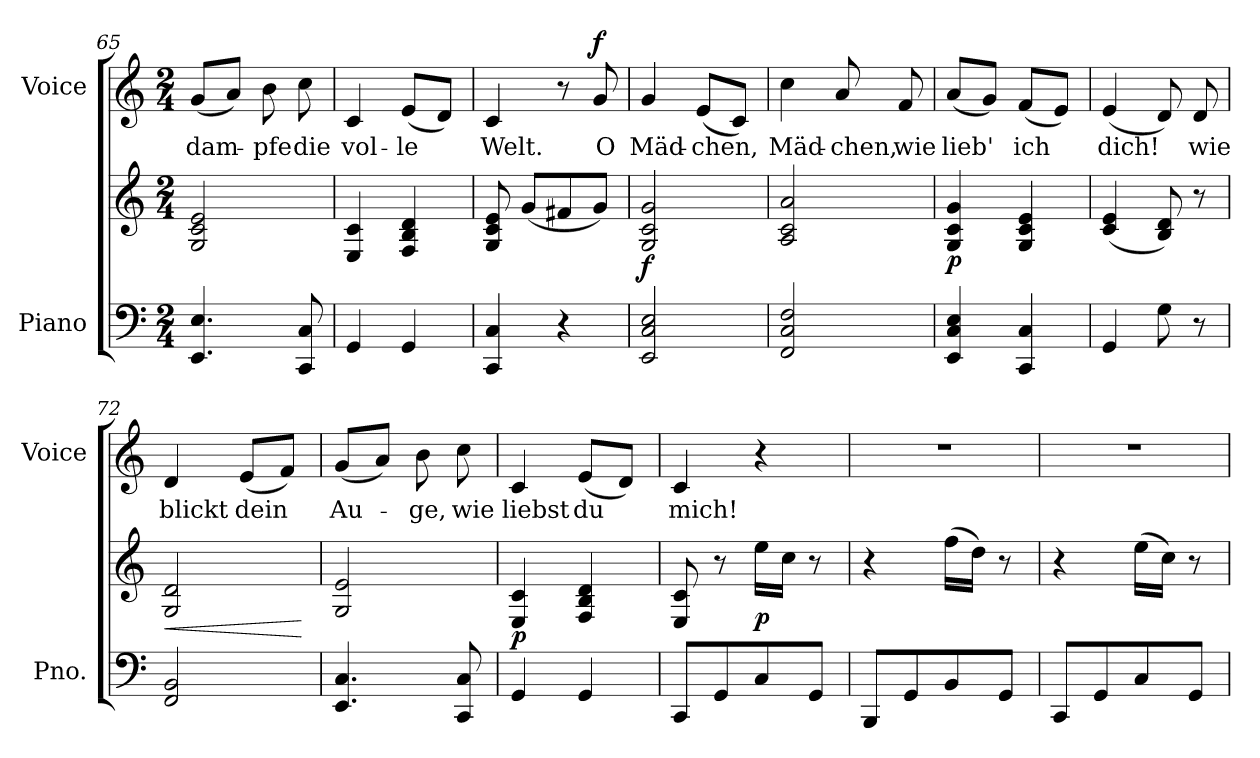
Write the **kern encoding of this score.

**kern	**kern	**dynam	**kern	**text	**dynam
*part2	*part2	*part2	*part1	*part1	*part1
*staff3	*staff2	*staff2/3	*staff1	*staff1	*staff1
*I"Piano	*	*	*I"Voice	*	*
*I'Pno.	*	*	*I'Voice	*	*
*clefF4	*clefG2	*	*clefG2	*	*
*k[]	*k[]	*	*k[]	*	*
*C:	*C:	*	*C:	*	*
*M2/4	*M2/4	*	*M2/4	*	*
=65	=65	=65	=65	=65	=65
!	!	!	!	!LO:LY:b:color=#000000	!
4.EEi/ 4.Ei	2Gi/ 2ci 2ei	.	(8gi/L	-dam-	.
.	.	.	8ai/J)	.	.
!	!	!	!	!LO:LY:b:color=#000000	!
.	.	.	8bi\	-pfe	.
!	!	!	!	!LO:LY:b:color=#000000	!
8CCi/ 8Ci	.	.	8cci\	die	.
=66	=66	=66	=66	=66	=66
!	!	!	!	!LO:LY:b:color=#000000	!
4GGi/	4Ei/ 4ci	.	4ci/	vol-	.
!	!	!	!	!LO:LY:b:color=#000000	!
4GGi/	4Fi/ 4Bi 4di	.	(8ei/L	-le	.
.	.	.	8di/J)	.	.
=67	=67	=67	=67	=67	=67
!	!	!	!	!LO:LY:b:color=#000000	!
4CCi/ 4Ci	8Gi/ 8ci 8ei	.	4ci/	Welt.	.
.	(8gi/L	.	.	.	.
4r	8f#Xi/	.	8r	.	.
!	!	!	!	!LO:LY:b:color=#000000	!
.	8gi/J)	.	8gi/	O	f
=68	=68	=68	=68	=68	=68
!	!	!	!	!LO:LY:b:color=#000000	!
2EEi/ 2Ci 2Ei	2Gi/ 2ci 2gi	f	4gi/	Mäd-	.
!	!	!	!	!LO:LY:b:color=#000000	!
.	.	.	(8ei/L	-chen,	.
.	.	.	8ci/J)	.	.
=69	=69	=69	=69	=69	=69
!	!	!	!	!LO:LY:b:color=#000000	!
2FFi/ 2Ci 2Fi	2Ai/ 2ci 2ai	.	4cci\	Mäd-	.
!	!	!	!	!LO:LY:b:color=#000000	!
.	.	.	8ai/	-chen,	.
!	!	!	!	!LO:LY:b:color=#000000	!
.	.	.	8fi/	wie	.
!!LO:LB:g=z
=70	=70	=70	=70	=70	=70
!	!	!	!	!LO:LY:b:color=#000000	!
4EEi/ 4Ci 4Ei	4Gi/ 4ci 4gi	p	(8ai/L	lieb'	.
.	.	.	8gi/J)	.	.
!	!	!	!	!LO:LY:b:color=#000000	!
4CCi/ 4Ci	4Gi/ 4ci 4ei	.	(8fi/L	ich	.
.	.	.	8ei/J)	.	.
=71	=71	=71	=71	=71	=71
!	!	!	!	!LO:LY:b:color=#000000	!
4GGi/	(4ci/ 4ei	.	(4ei/	dich!	.
8Gi\	8Bi/ 8di)	.	8di/)	.	.
!	!	!	!	!LO:LY:b:color=#000000	!
8r	8r	.	8di/	wie	.
=72	=72	=72	=72	=72	=72
!	!	!LO:HP:b	!	!	!
!	!	!	!	!LO:LY:b:color=#000000	!
2FFi/ 2BBi	2Gi/ 2di	<	4di/	blickt	.
!	!	!	!	!LO:LY:b:color=#000000	!
.	.	.	(8ei/L	dein	.
.	.	.	8fi/J)	.	.
.	.	[	.	.	.
=73	=73	=73	=73	=73	=73
!	!	!	!	!LO:LY:b:color=#000000	!
4.EEi/ 4.Ci	2Gi/ 2ei	.	(8gi/L	Au-	.
.	.	.	8ai/J)	.	.
!	!	!	!	!LO:LY:b:color=#000000	!
.	.	.	8bi\	-ge,	.
!	!	!	!	!LO:LY:b:color=#000000	!
8CCi/ 8Ci	.	.	8cci\	wie	.
=74	=74	=74	=74	=74	=74
!	!	!	!	!LO:LY:b:color=#000000	!
4GGi/	4Ei/ 4ci	p	4ci/	liebst	.
!	!	!	!	!LO:LY:b:color=#000000	!
4GGi/	4Fi/ 4Bi 4di	.	(8ei/L	du	.
.	.	.	8di/J)	.	.
=75	=75	=75	=75	=75	=75
!	!	!	!	!LO:LY:b:color=#000000	!
8CCi/L	8Ei/ 8ci	.	4ci/	mich!	.
8GGi/	8r	.	.	.	.
8Ci/	16eei\LL	p	4r	.	.
.	16cci\JJ	.	.	.	.
8GGi/J	8r	.	.	.	.
=76	=76	=76	=76	=76	=76
!	!	!	!LO:N:vis=1	!	!
8BBBi/L	4r	.	2r	.	.
8GGi/	.	.	.	.	.
8BBi/	(16ffi\LL	.	.	.	.
.	16ddi\JJ)	.	.	.	.
8GGi/J	8r	.	.	.	.
=77	=77	=77	=77	=77	=77
!	!	!	!LO:N:vis=1	!	!
8CCi/L	4r	.	2r	.	.
8GGi/	.	.	.	.	.
8Ci/	(16eei\LL	.	.	.	.
.	16cci\JJ)	.	.	.	.
8GGi/J	8r	.	.	.	.
=	=	=	=	=	=
*-	*-	*-	*-	*-	*-
